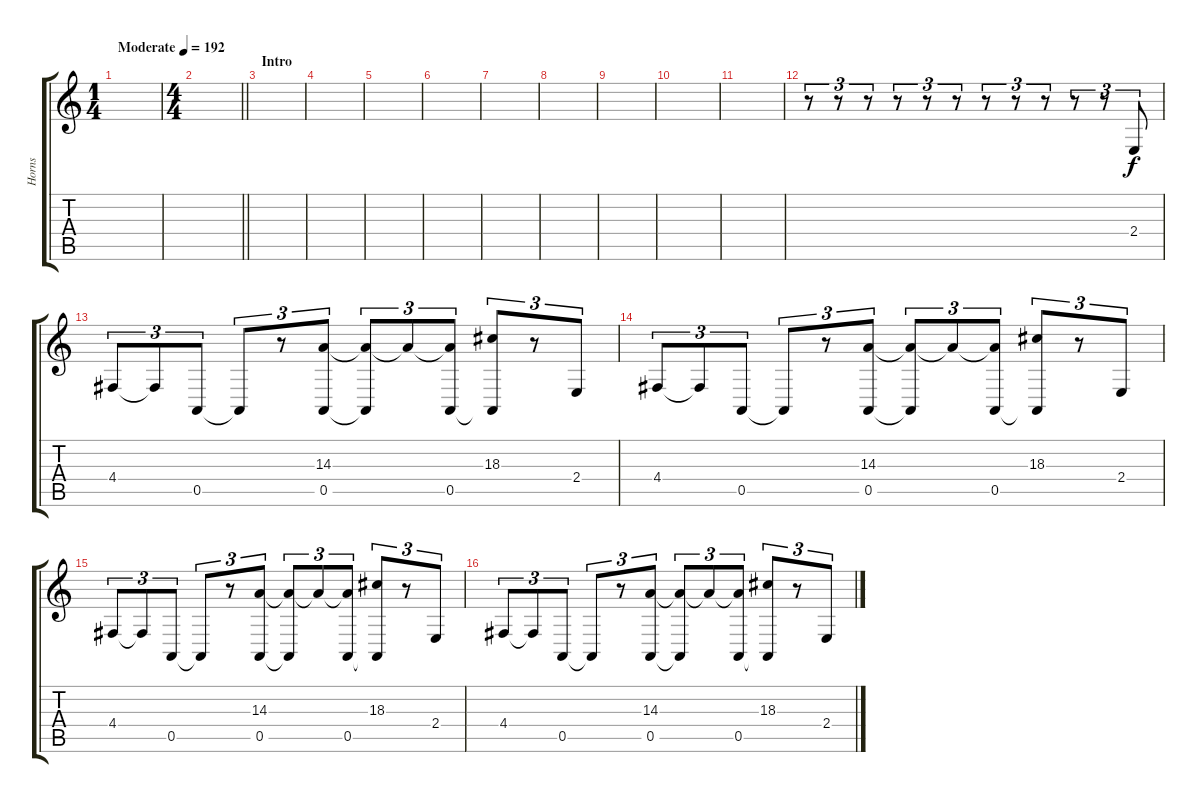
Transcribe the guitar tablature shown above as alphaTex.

\track ("Horns" "Horns") {instrument brasssection}
\staff {score tabs}
\tuning (E4 B3 G3 D3 A2 E2) {hide}
\ts (1 4)
\tempo (192 "Moderate")
\clef g2
\ks c
|
\ts (4 4)
\barLineRight lightlight
|
\section ("" "Intro")
|
|
|
|
|
|
|
|
|
r.8{tu (3 2)} r.8{tu (3 2)} r.8{tu (3 2)} r.8{tu (3 2)} r.8{tu (3 2)} r.8{tu (3 2)} r.8{tu (3 2)} r.8{tu (3 2)} r.8{tu (3 2)} r.8{tu (3 2)} r.8{tu (3 2)} 2.4.8{tu (3 2)} |
4.4.8{tu (3 2)} 4.4{t}.8{tu (3 2)} 0.5.8{tu (3 2)} 0.5{t}.8{tu (3 2)} r.8{tu (3 2)} (14.3 0.5).8{tu (3 2)} (14.3{t} 0.5{t}).8{tu (3 2)} 14.3{t}.8{tu (3 2)} (14.3{t} 0.5).8{tu (3 2)} (18.3 0.5{t}).8{tu (3 2)} r.8{tu (3 2)} 2.4.8{tu (3 2)} |
4.4.8{tu (3 2)} 4.4{t}.8{tu (3 2)} 0.5.8{tu (3 2)} 0.5{t}.8{tu (3 2)} r.8{tu (3 2)} (14.3 0.5).8{tu (3 2)} (14.3{t} 0.5{t}).8{tu (3 2)} 14.3{t}.8{tu (3 2)} (14.3{t} 0.5).8{tu (3 2)} (18.3 0.5{t}).8{tu (3 2)} r.8{tu (3 2)} 2.4.8{tu (3 2)} |
4.4.8{tu (3 2)} 4.4{t}.8{tu (3 2)} 0.5.8{tu (3 2)} 0.5{t}.8{tu (3 2)} r.8{tu (3 2)} (14.3 0.5).8{tu (3 2)} (14.3{t} 0.5{t}).8{tu (3 2)} 14.3{t}.8{tu (3 2)} (14.3{t} 0.5).8{tu (3 2)} (18.3 0.5{t}).8{tu (3 2)} r.8{tu (3 2)} 2.4.8{tu (3 2)} |
4.4.8{tu (3 2)} 4.4{t}.8{tu (3 2)} 0.5.8{tu (3 2)} 0.5{t}.8{tu (3 2)} r.8{tu (3 2)} (14.3 0.5).8{tu (3 2)} (14.3{t} 0.5{t}).8{tu (3 2)} 14.3{t}.8{tu (3 2)} (14.3{t} 0.5).8{tu (3 2)} (18.3 0.5{t}).8{tu (3 2)} r.8{tu (3 2)} 2.4.8{tu (3 2)}
